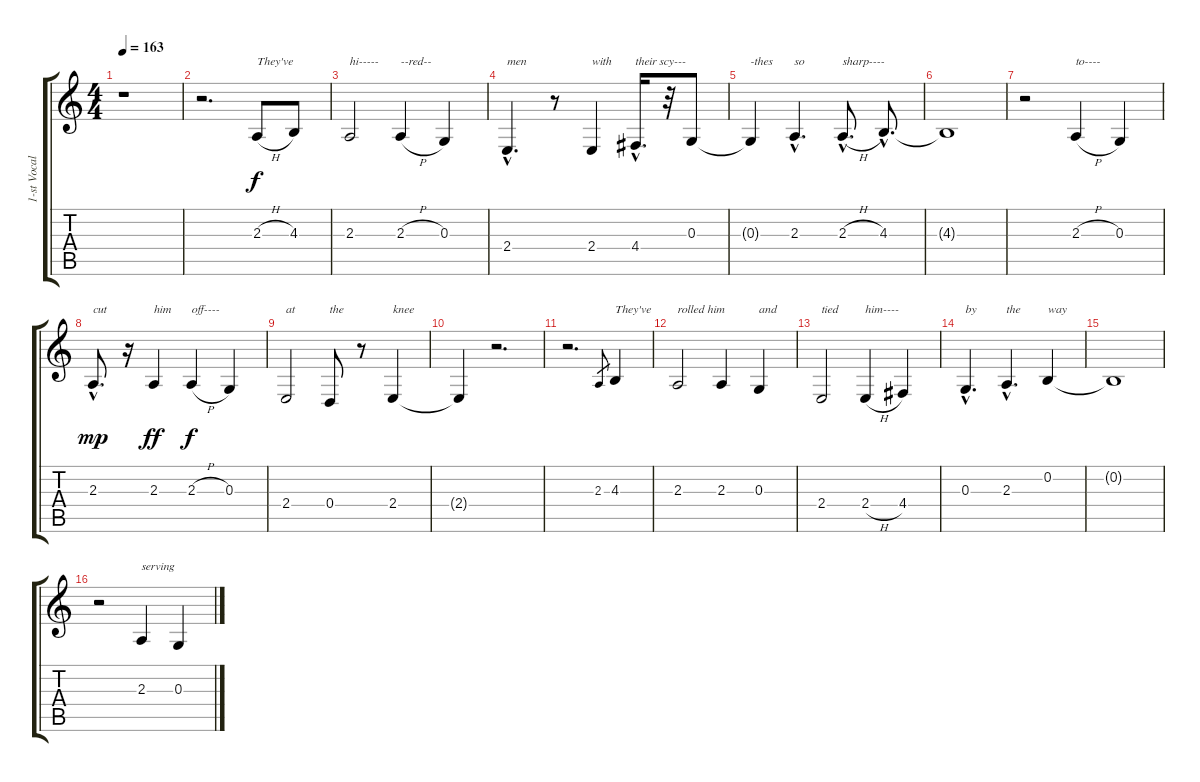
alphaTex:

\track ("1-st Vocal" "1-st Vocal") {instrument drawbarorgan}
\staff {score tabs}
\tuning (E4 B3 G3 D3 A2 E2) {hide}
\ts (4 4)
\tempo 163
\clef g2
\ks c
r.1{dy f} |
r.2{d} 2.3{h}.8{txt "They've"} 4.3.8 |
2.3.2{txt "hi-----"} 2.3{h}.4{txt "--red--"} 0.3.4 |
2.4{hac}.4{d txt "men"} r.8 2.4.4{txt "with"} 4.4{hac}.16{d txt "their scy---"} r.32 0.3.8 |
0.3{t}.4{txt "-thes"} 2.3{hac}.4{d txt "so"} 2.3{h hac}.8{d txt "sharp----"} 4.3{hac}.8{d} |
4.3{t}.1 |
r.2 2.3{h}.4{txt "to----"} 0.3.4 |
2.3{hac}.8{d txt "cut" dy mp} r.16 2.3.4{txt "him" dy ff} 2.3{h}.4{txt "off----" dy f} 0.3.4 |
2.4.2{txt "at"} 0.4.8{txt "the"} r.8 2.4.4{txt "knee"} |
2.4{t}.4 r.2{d} |
r.2{d} 2.3.8{gr} 4.3.4{txt "They've"} |
2.3.2{txt "rolled him"} 2.3.4 0.3.4{txt "and"} |
2.4.2{txt "tied"} 2.4{h}.4{txt "him----"} 4.4.4 |
0.3{hac}.4{d txt "by"} 2.3{hac}.4{d txt "the"} 0.2.4{txt "way"} |
0.2{t}.1 |
r.2 2.3.4{txt "serving"} 0.3.4
